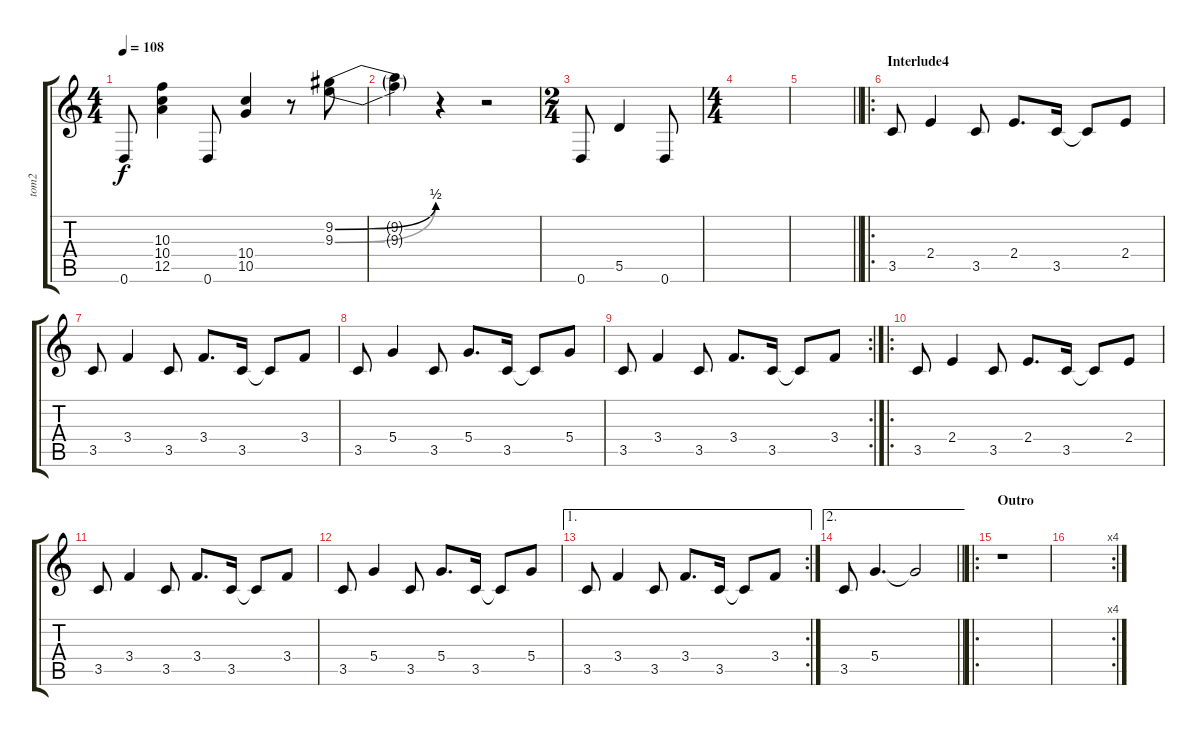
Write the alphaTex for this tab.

\track ("tom2" "tom2") {instrument distortionguitar}
\staff {score tabs}
\tuning (E4 B3 G3 D3 A2 D2) {hide}
\ts (4 4)
\tempo 108
\clef g2
\ks c
0.6.8{dy f} (10.3 10.4 12.5).4 0.6.8 (10.4 10.5).4 r.8 (9.2{be (bend 0 0 60 2)} 9.3{be (bend 0 0 60 2)}).8 |
(9.2{t} 9.3{t}).4 r.4 r.2 |
\ts (2 4)
0.6.8 5.5.4 0.6.8 |
\ts (4 4)
|
\barLineRight lightlight
|
\ro
\section ("" "Interlude4")
3.5.8{volume 12 instrument acousticguitarsteel} 2.4.4 3.5.8 2.4.8{d} 3.5.16 3.5{t}.8 2.4.8 |
3.5.8 3.4.4 3.5.8 3.4.8{d} 3.5.16 3.5{t}.8 3.4.8 |
3.5.8 5.4.4 3.5.8 5.4.8{d} 3.5.16 3.5{t}.8 5.4.8 |
\rc 2
3.5.8 3.4.4 3.5.8 3.4.8{d} 3.5.16 3.5{t}.8 3.4.8 |
\ro
3.5.8{volume 12 instrument acousticguitarsteel} 2.4.4 3.5.8 2.4.8{d} 3.5.16 3.5{t}.8 2.4.8 |
3.5.8 3.4.4 3.5.8 3.4.8{d} 3.5.16 3.5{t}.8 3.4.8 |
3.5.8 5.4.4 3.5.8 5.4.8{d} 3.5.16 3.5{t}.8 5.4.8 |
\ae 1
\rc 2
3.5.8 3.4.4 3.5.8 3.4.8{d} 3.5.16 3.5{t}.8 3.4.8 |
\ae 2
\barLineRight lightlight
3.5.8 5.4.4{d} 5.4{t}.2 |
\ro
\section ("" "Outro")
r.1{instrument distortionguitar} |
\rc 4
